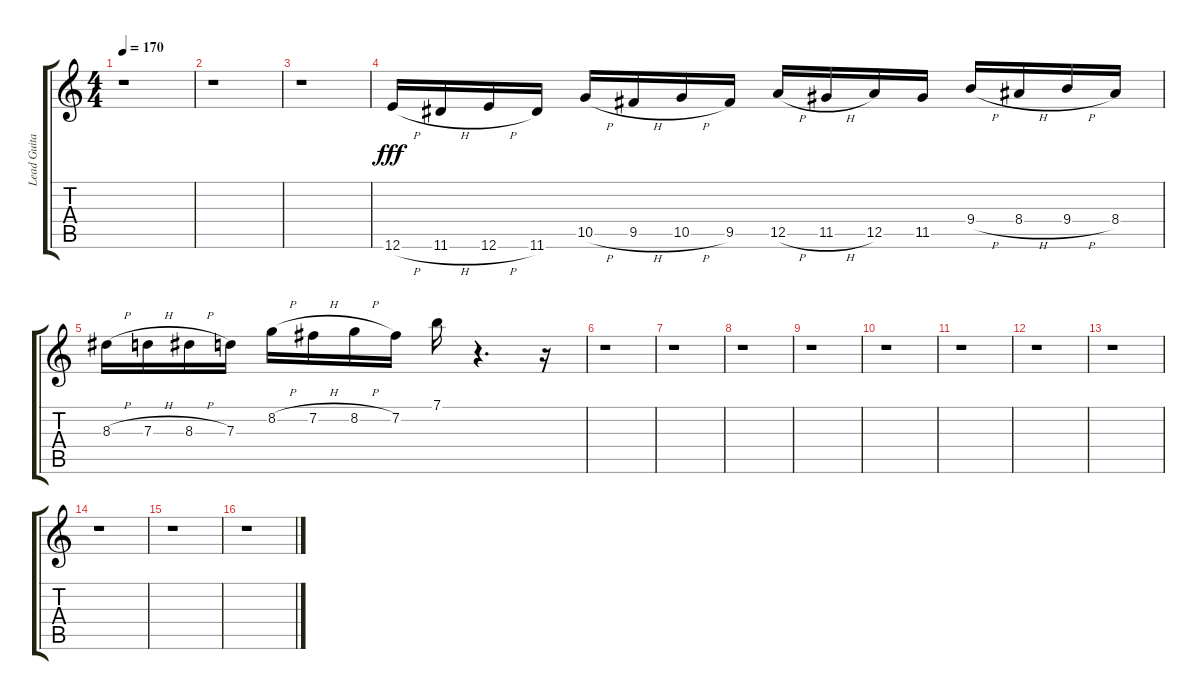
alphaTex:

\track ("Lead Guitar II" "Lead Guita") {instrument overdrivenguitar}
\staff {score tabs}
\tuning (E4 B3 G3 D3 A2 E2) {hide}
\ts (4 4)
\tempo 170
\clef g2
\ks c
r.1{dy fff} |
r.1 |
r.1 |
12.6{h}.16 11.6{h}.16 12.6{h}.16 11.6.16 10.5{h}.16 9.5{h}.16 10.5{h}.16 9.5.16 12.5{h}.16 11.5{h}.16 12.5.16 11.5.16 9.4{h}.16 8.4{h}.16 9.4{h}.16 8.4.16 |
8.3{h}.16 7.3{h}.16 8.3{h}.16 7.3.16 8.2{h}.16 7.2{h}.16 8.2{h}.16 7.2.16 7.1.16 r.4{d} r.16 |
r.1 |
r.1 |
r.1 |
r.1 |
r.1 |
r.1 |
r.1 |
r.1 |
r.1 |
r.1 |
r.1
